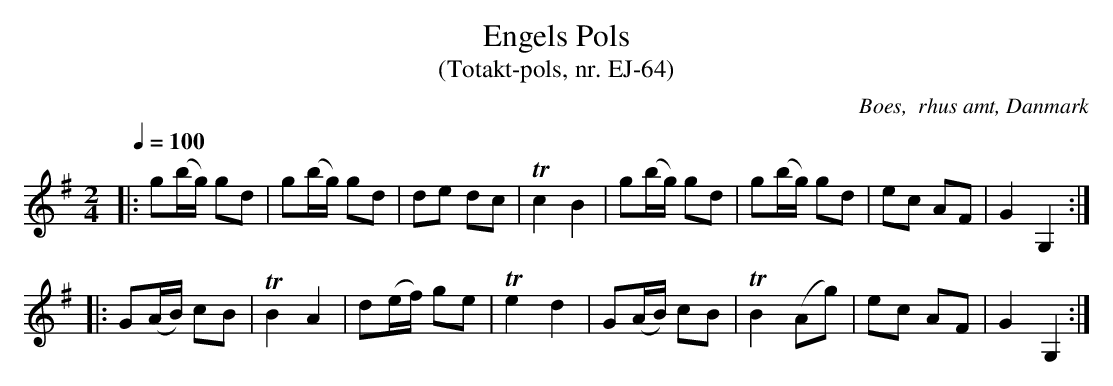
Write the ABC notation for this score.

X:1
T:Engels Pols
T:(Totakt-pols, nr. EJ-64)
O:Boes,  rhus amt, Danmark
M:2/4
L:1/16
Q:1/4=100
K:G
|: g2(bg) g2d2 | g2(bg) g2d2 | d2e2 d2c2 | !trill!c4 B4 | g2(bg) g2d2 | g2(bg) g2d2 | e2c2  A2F2 | G4 G,4 :|
|: G2(AB) c2B2 | !trill!B4 A4 | d2(ef) g2e2 | !trill!e4 d4 | G2(AB) c2B2 | !trill!B4 (A2g2) | e2c2 A2F2 | G4 G,4 :|
